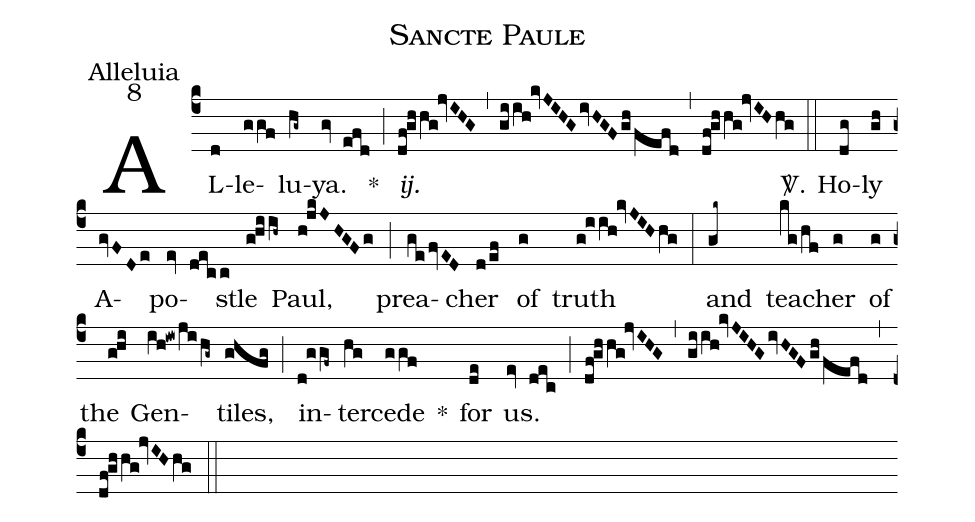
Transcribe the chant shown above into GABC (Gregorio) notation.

name:Sancte Paule;
office-part:Alleluia;
mode:8;
%%
(c4) AL(d)le(ggf)lu(hg~)ya.(gv efd) *(;) <i>ij.</i>(df!ghhg!jvIHG) (,) (giih!kvJIHG/ivHGF/gh/fefd) (,) (df!ghhg!jvIHhg) <sp>V/</sp>.(::) Ho(dg)ly(gh) A(gvFDe)po(ev decc)stle(g!hiih~) Paul,(h!jkJHGFg) (;) prea(ge/fvED)cher(d/ef) of(g) truth(g!iih!kvJIHhg) (:) and(gk~) tea(kg/hf)cher(g) of(g) the(g!hi) Gen(ih!iw/ji/hg~)tiles,(ghfg) (;) in(d!ggf~)ter(hg)cede(ggf) *() for(de) us.(ev dec) (;) (df!ghhg!jvIHG) (,) (giih!kvJIHG/ivHGF/gh/fefd) (,) (df!ghhg!jvIHhg) (::)
